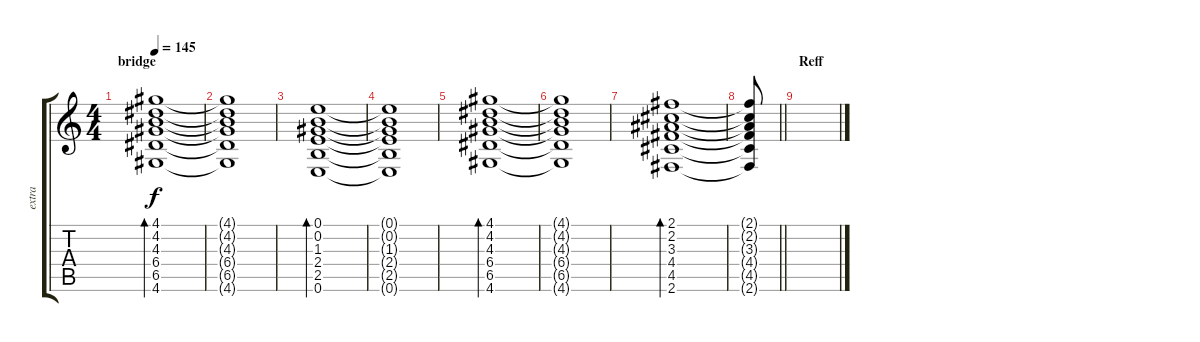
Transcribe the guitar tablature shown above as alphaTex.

\track ("extra" "extra") {instrument electricguitarclean}
\staff {score tabs}
\tuning (E4 B3 G3 D3 A2 E2) {hide}
\ts (4 4)
\section ("" "bridge")
\tempo 145
\clef g2
\ks c
(4.1 4.2 4.3 6.4 6.5 4.6).1{bd 120 dy f} |
(4.1{t} 4.2{t} 4.3{t} 6.4{t} 6.5{t} 4.6{t}).1 |
(0.1 0.2 1.3 2.4 2.5 0.6).1{bd 240} |
(0.1{t} 0.2{t} 1.3{t} 2.4{t} 2.5{t} 0.6{t}).1 |
(4.1 4.2 4.3 6.4 6.5 4.6).1{bd 240} |
(4.1{t} 4.2{t} 4.3{t} 6.4{t} 6.5{t} 4.6{t}).1 |
(2.1 2.2 3.3 4.4 4.5 2.6).1{bd 240} |
\barLineRight lightlight
(2.1{t} 2.2{t} 3.3{t} 4.4{t} 4.5{t} 2.6{t}).8 |
\section ("" "Reff")
